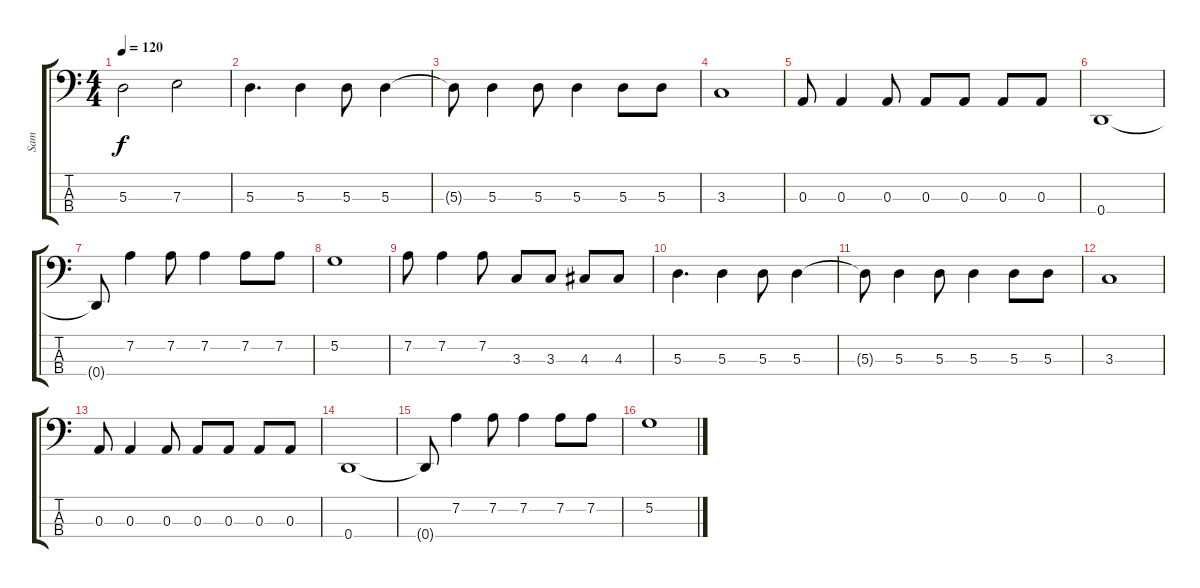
\track ("Sam" "Sam") {instrument electricbassfinger}
\staff {score tabs}
\tuning (G2 D2 A1 D1) {hide}
\ts (4 4)
\tempo 120
\clef f4
\ks c
5.3.2{dy f} 7.3.2 |
5.3.4{d} 5.3.4 5.3.8 5.3.4 |
5.3{t}.8 5.3.4 5.3.8 5.3.4 5.3.8 5.3.8 |
3.3.1 |
0.3.8 0.3.4 0.3.8 0.3.8 0.3.8 0.3.8 0.3.8 |
0.4.1 |
0.4{t}.8 7.2.4 7.2.8 7.2.4 7.2.8 7.2.8 |
5.2.1 |
7.2.8 7.2.4 7.2.8 3.3.8 3.3.8 4.3.8 4.3.8 |
5.3.4{d} 5.3.4 5.3.8 5.3.4 |
5.3{t}.8 5.3.4 5.3.8 5.3.4 5.3.8 5.3.8 |
3.3.1 |
0.3.8 0.3.4 0.3.8 0.3.8 0.3.8 0.3.8 0.3.8 |
0.4.1 |
0.4{t}.8 7.2.4 7.2.8 7.2.4 7.2.8 7.2.8 |
5.2.1
